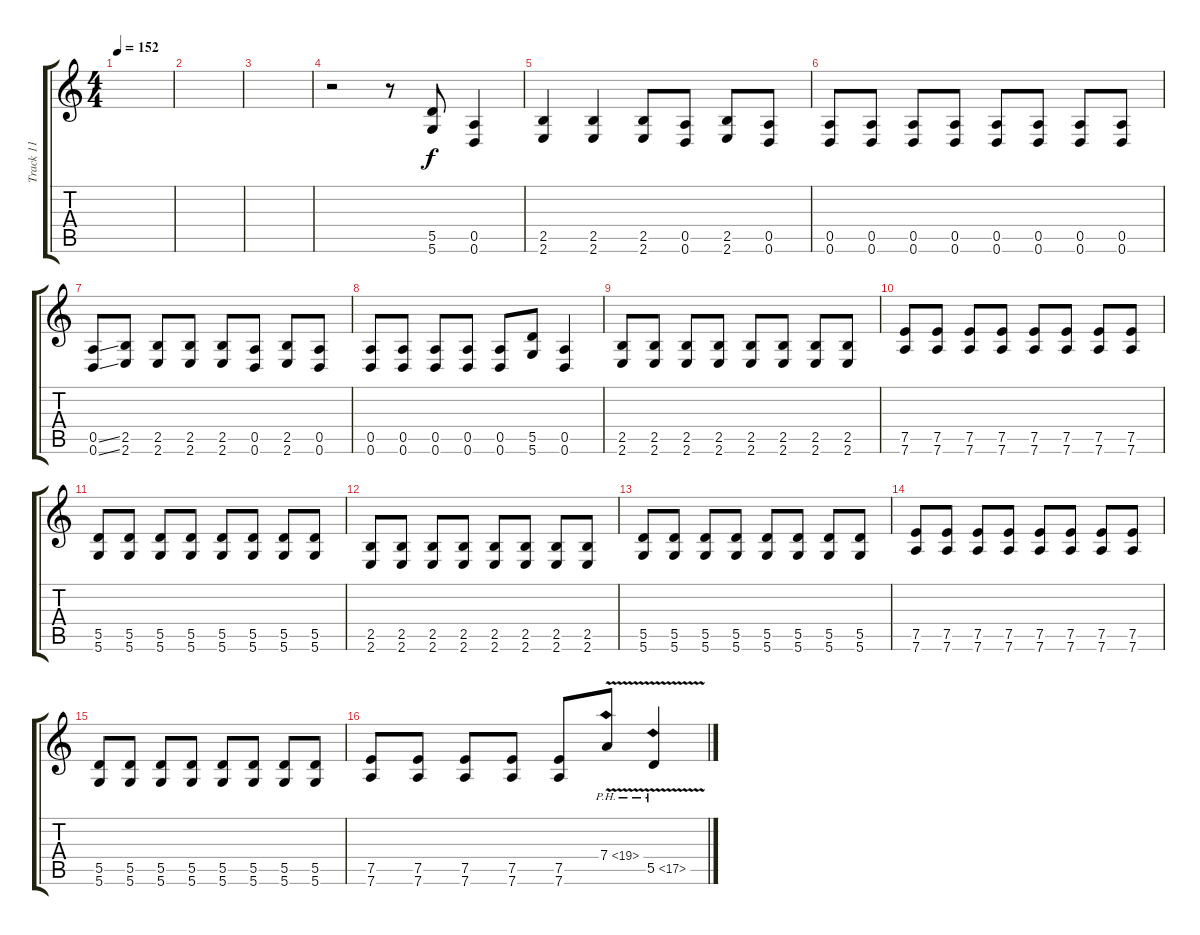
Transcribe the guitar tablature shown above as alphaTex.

\track ("Track 11" "Track 11") {instrument distortionguitar}
\staff {score tabs}
\tuning (E4 B3 G3 D3 A2 D2) {hide}
\ts (4 4)
\tempo 152
\clef g2
\ks c
|
|
|
r.2 r.8 (5.5 5.6).8 (0.5 0.6).4 |
(2.5 2.6).4 (2.5 2.6).4 (2.5 2.6).8 (0.5 0.6).8 (2.5 2.6).8 (0.5 0.6).8 |
(0.5 0.6).8 (0.5 0.6).8 (0.5 0.6).8 (0.5 0.6).8 (0.5 0.6).8 (0.5 0.6).8 (0.5 0.6).8 (0.5 0.6).8 |
(0.5{ss} 0.6{ss}).8 (2.5 2.6).8 (2.5 2.6).8 (2.5 2.6).8 (2.5 2.6).8 (0.5 0.6).8 (2.5 2.6).8 (0.5 0.6).8 |
(0.5 0.6).8 (0.5 0.6).8 (0.5 0.6).8 (0.5 0.6).8 (0.5 0.6).8 (5.5 5.6).8 (0.5 0.6).4 |
(2.5 2.6).8{volume 13 instrument electricguitarmuted} (2.5 2.6).8 (2.5 2.6).8 (2.5 2.6).8 (2.5 2.6).8 (2.5 2.6).8 (2.5 2.6).8 (2.5 2.6).8 |
(7.5 7.6).8 (7.5 7.6).8 (7.5 7.6).8 (7.5 7.6).8 (7.5 7.6).8 (7.5 7.6).8 (7.5 7.6).8 (7.5 7.6).8 |
(5.5 5.6).8 (5.5 5.6).8 (5.5 5.6).8 (5.5 5.6).8 (5.5 5.6).8 (5.5 5.6).8 (5.5 5.6).8 (5.5 5.6).8 |
(2.5 2.6).8 (2.5 2.6).8 (2.5 2.6).8 (2.5 2.6).8 (2.5 2.6).8 (2.5 2.6).8 (2.5 2.6).8 (2.5 2.6).8 |
(5.5 5.6).8 (5.5 5.6).8 (5.5 5.6).8 (5.5 5.6).8 (5.5 5.6).8 (5.5 5.6).8 (5.5 5.6).8 (5.5 5.6).8 |
(7.5 7.6).8 (7.5 7.6).8 (7.5 7.6).8 (7.5 7.6).8 (7.5 7.6).8 (7.5 7.6).8 (7.5 7.6).8 (7.5 7.6).8 |
(5.5 5.6).8 (5.5 5.6).8 (5.5 5.6).8 (5.5 5.6).8 (5.5 5.6).8 (5.5 5.6).8 (5.5 5.6).8 (5.5 5.6).8 |
(7.5 7.6).8 (7.5 7.6).8 (7.5 7.6).8 (7.5 7.6).8 (7.5 7.6).8 7.4{ph 12 v}.8{volume 9 instrument distortionguitar} 5.5{ph 12 v}.4
